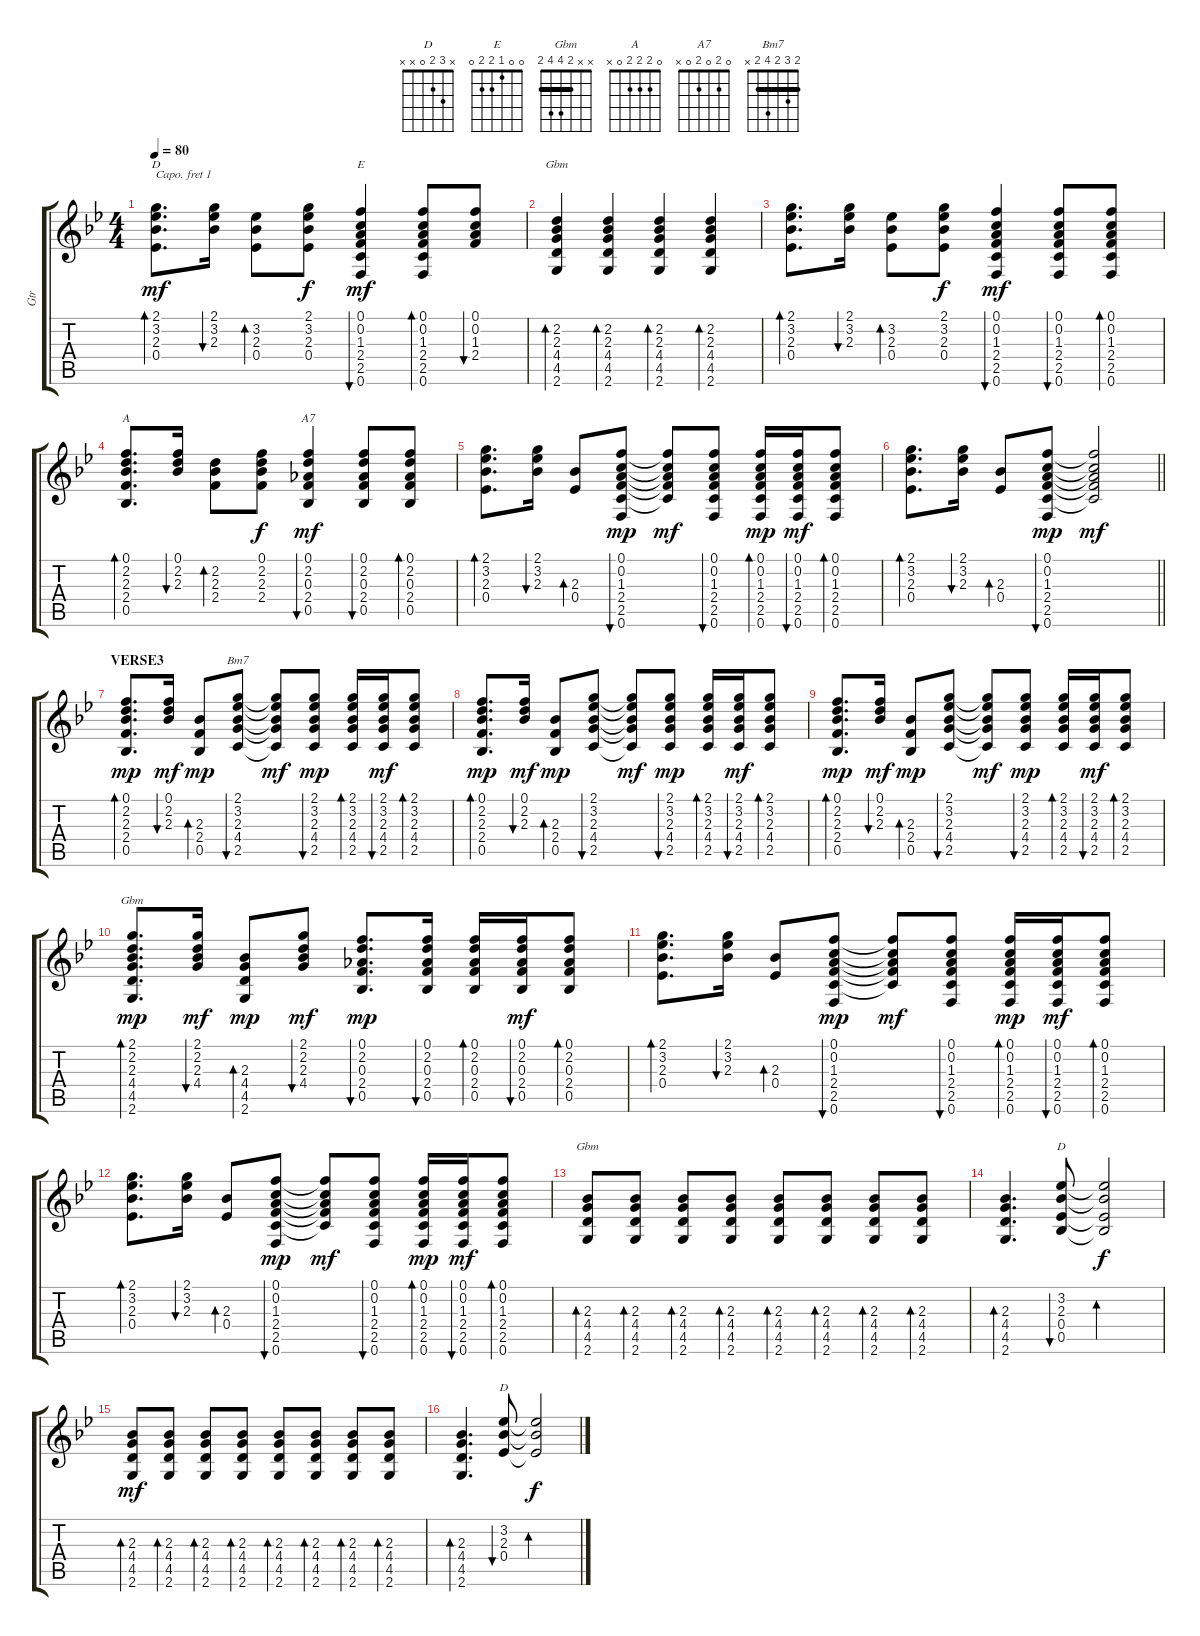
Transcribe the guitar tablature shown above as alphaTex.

\track ("Gtr" "Gtr") {instrument acousticguitarsteel}
\staff {score tabs}
\capo 1
\tuning (E4 B3 G3 D3 A2 E2) {hide}
\chord ("D" 2 3 2 0 x x) {barre 2}
\chord ("E" 0 0 1 2 2 0)
\chord ("Gbm" x 2 2 4 4 2) {barre 2}
\chord ("A" 0 2 2 2 0 x)
\chord ("A7" 0 2 0 2 0 x)
\chord ("Bm7" 2 3 2 4 2 x) {barre 2}
\chord ("Gbm" 2 2 2 4 4 2) {barre 2}
\chord ("Gbm" x x 2 4 4 2) {barre 2}
\chord ("D" x 3 2 0 0 x)
\chord ("D" x 3 2 0 x x)
\ts (4 4)
\tempo 80
\clef g2
\ks bb
(2.1 3.2 2.3 0.4).8{d bd 60 ch "D" dy mf} (2.1 3.2 2.3).16{bu 60} (3.2 2.3 0.4).8{bd 60} (2.1 3.2 2.3 0.4).8{dy f} (0.1 0.2 1.3 2.4 2.5 0.6).4{bu 60 ch "E" dy mf} (0.1 0.2 1.3 2.4 2.5 0.6).8{bd 60} (0.1 0.2 1.3 2.4).8{bu 60} |
(2.2 2.3 4.4 4.5 2.6).4{bd 60 ch "Gbm"} (2.2 2.3 4.4 4.5 2.6).4{bd 60} (2.2 2.3 4.4 4.5 2.6).4{bd 60} (2.2 2.3 4.4 4.5 2.6).4{bd 60} |
(2.1 3.2 2.3 0.4).8{d bd 60} (2.1 3.2 2.3).16{bu 60} (3.2 2.3 0.4).8{bd 60} (2.1 3.2 2.3 0.4).8{dy f} (0.1 0.2 1.3 2.4 2.5 0.6).4{bu 60 dy mf} (0.1 0.2 1.3 2.4 2.5 0.6).8{bu 60} (0.1 0.2 1.3 2.4 2.5 0.6).8{bd 60} |
(0.1 2.2 2.3 2.4 0.5).8{d bd 60 ch "A"} (0.1 2.2 2.3).16{bu 60} (2.2 2.3 2.4).8{bd 60} (0.1 2.2 2.3 2.4).8{dy f} (0.1 2.2 0.3 2.4 0.5).4{bu 60 ch "A7" dy mf} (0.1 2.2 0.3 2.4 0.5).8{bu 60} (0.1 2.2 0.3 2.4 0.5).8{bd 60} |
(2.1 3.2 2.3 0.4).8{d bd 60} (2.1 3.2 2.3).16{bu 60} (2.3 0.4).8{bd 60} (0.1 0.2 1.3 2.4 2.5 0.6).8{bu 60 dy mp} (0.1{t} 0.2{t} 1.3{t} 2.4{t} 2.5{t}).8{dy mf} (0.1 0.2 1.3 2.4 2.5 0.6).8{bu 60} (0.1 0.2 1.3 2.4 2.5 0.6).16{bd 60 dy mp} (0.1 0.2 1.3 2.4 2.5 0.6).16{bu 60 dy mf} (0.1 0.2 1.3 2.4 2.5 0.6).8{bd 60} |
\barLineRight lightlight
(2.1 3.2 2.3 0.4).8{d bd 60} (2.1 3.2 2.3).16{bu 60} (2.3 0.4).8{bd 60} (0.1 0.2 1.3 2.4 2.5 0.6).8{bu 60 dy mp} (0.1{t} 0.2{t} 1.3{t} 2.4{t} 2.5{t}).2{dy mf} |
\section ("" "VERSE3")
(0.1 2.2 2.3 2.4 0.5).8{d bd 60 dy mp} (0.1 2.2 2.3).16{bu 60 dy mf} (2.3 2.4 0.5).8{bd 60 dy mp} (2.1 3.2 2.3 4.4 2.5).8{bu 60 ch "Bm7"} (2.1{t} 3.2{t} 2.3{t} 4.4{t} 2.5{t}).8{dy mf} (2.1 3.2 2.3 4.4 2.5).8{bu 60 dy mp} (2.1 3.2 2.3 4.4 2.5).16{bd 60} (2.1 3.2 2.3 4.4 2.5).16{bu 60 dy mf} (2.1 3.2 2.3 4.4 2.5).8{bd 60} |
(0.1 2.2 2.3 2.4 0.5).8{d bd 60 dy mp} (0.1 2.2 2.3).16{bu 60 dy mf} (2.3 2.4 0.5).8{bd 60 dy mp} (2.1 3.2 2.3 4.4 2.5).8{bu 60} (2.1{t} 3.2{t} 2.3{t} 4.4{t} 2.5{t}).8{dy mf} (2.1 3.2 2.3 4.4 2.5).8{bu 60 dy mp} (2.1 3.2 2.3 4.4 2.5).16{bd 60} (2.1 3.2 2.3 4.4 2.5).16{bu 60 dy mf} (2.1 3.2 2.3 4.4 2.5).8{bd 60} |
(0.1 2.2 2.3 2.4 0.5).8{d bd 60 dy mp} (0.1 2.2 2.3).16{bu 60 dy mf} (2.3 2.4 0.5).8{bd 60 dy mp} (2.1 3.2 2.3 4.4 2.5).8{bu 60} (2.1{t} 3.2{t} 2.3{t} 4.4{t} 2.5{t}).8{dy mf} (2.1 3.2 2.3 4.4 2.5).8{bu 60 dy mp} (2.1 3.2 2.3 4.4 2.5).16{bd 60} (2.1 3.2 2.3 4.4 2.5).16{bu 60 dy mf} (2.1 3.2 2.3 4.4 2.5).8{bd 60} |
(2.1 2.2 2.3 4.4 4.5 2.6).8{d bd 60 ch "Gbm" dy mp} (2.1 2.2 2.3 4.4).16{bu 60 dy mf} (2.3 4.4 4.5 2.6).8{bd 60 dy mp} (2.1 2.2 2.3 4.4).8{bu 60 dy mf} (0.1 2.2 0.3 2.4 0.5).8{d bu 60 dy mp} (0.1 2.2 0.3 2.4 0.5).16{bu 60} (0.1 2.2 0.3 2.4 0.5).16{bd 60} (0.1 2.2 0.3 2.4 0.5).16{bu 60 dy mf} (0.1 2.2 0.3 2.4 0.5).8{bd 60} |
(2.1 3.2 2.3 0.4).8{d bd 60} (2.1 3.2 2.3).16{bu 60} (2.3 0.4).8{bd 60} (0.1 0.2 1.3 2.4 2.5 0.6).8{bu 60 dy mp} (0.1{t} 0.2{t} 1.3{t} 2.4{t} 2.5{t}).8{dy mf} (0.1 0.2 1.3 2.4 2.5 0.6).8{bu 60} (0.1 0.2 1.3 2.4 2.5 0.6).16{bd 60 dy mp} (0.1 0.2 1.3 2.4 2.5 0.6).16{bu 60 dy mf} (0.1 0.2 1.3 2.4 2.5 0.6).8{bd 60} |
(2.1 3.2 2.3 0.4).8{d bd 60} (2.1 3.2 2.3).16{bu 60} (2.3 0.4).8{bd 60} (0.1 0.2 1.3 2.4 2.5 0.6).8{bu 60 dy mp} (0.1{t} 0.2{t} 1.3{t} 2.4{t} 2.5{t}).8{dy mf} (0.1 0.2 1.3 2.4 2.5 0.6).8{bu 60} (0.1 0.2 1.3 2.4 2.5 0.6).16{bd 60 dy mp} (0.1 0.2 1.3 2.4 2.5 0.6).16{bu 60 dy mf} (0.1 0.2 1.3 2.4 2.5 0.6).8{bd 60} |
(2.3 4.4 4.5 2.6).8{bd 60 ch "Gbm"} (2.3 4.4 4.5 2.6).8{bd 60} (2.3 4.4 4.5 2.6).8{bd 60} (2.3 4.4 4.5 2.6).8{bd 60} (2.3 4.4 4.5 2.6).8{bd 60} (2.3 4.4 4.5 2.6).8{bd 60} (2.3 4.4 4.5 2.6).8{bd 60} (2.3 4.4 4.5 2.6).8{bd 60} |
(2.3 4.4 4.5 2.6).4{d bd 60} (3.2 2.3 0.4 0.5).8{bu 60 ch "D"} (3.2{t} 2.3{t} 0.4{t} 0.5{t}).2{bd 60 dy f} |
(2.3 4.4 4.5 2.6).8{bd 60 dy mf} (2.3 4.4 4.5 2.6).8{bd 60} (2.3 4.4 4.5 2.6).8{bd 60} (2.3 4.4 4.5 2.6).8{bd 60} (2.3 4.4 4.5 2.6).8{bd 60} (2.3 4.4 4.5 2.6).8{bd 60} (2.3 4.4 4.5 2.6).8{bd 60} (2.3 4.4 4.5 2.6).8{bd 60} |
(2.3 4.4 4.5 2.6).4{d bd 60} (3.2 2.3 0.4).8{bu 60 ch "D"} (3.2{t} 2.3{t} 0.4{t}).2{bd 60 dy f}
